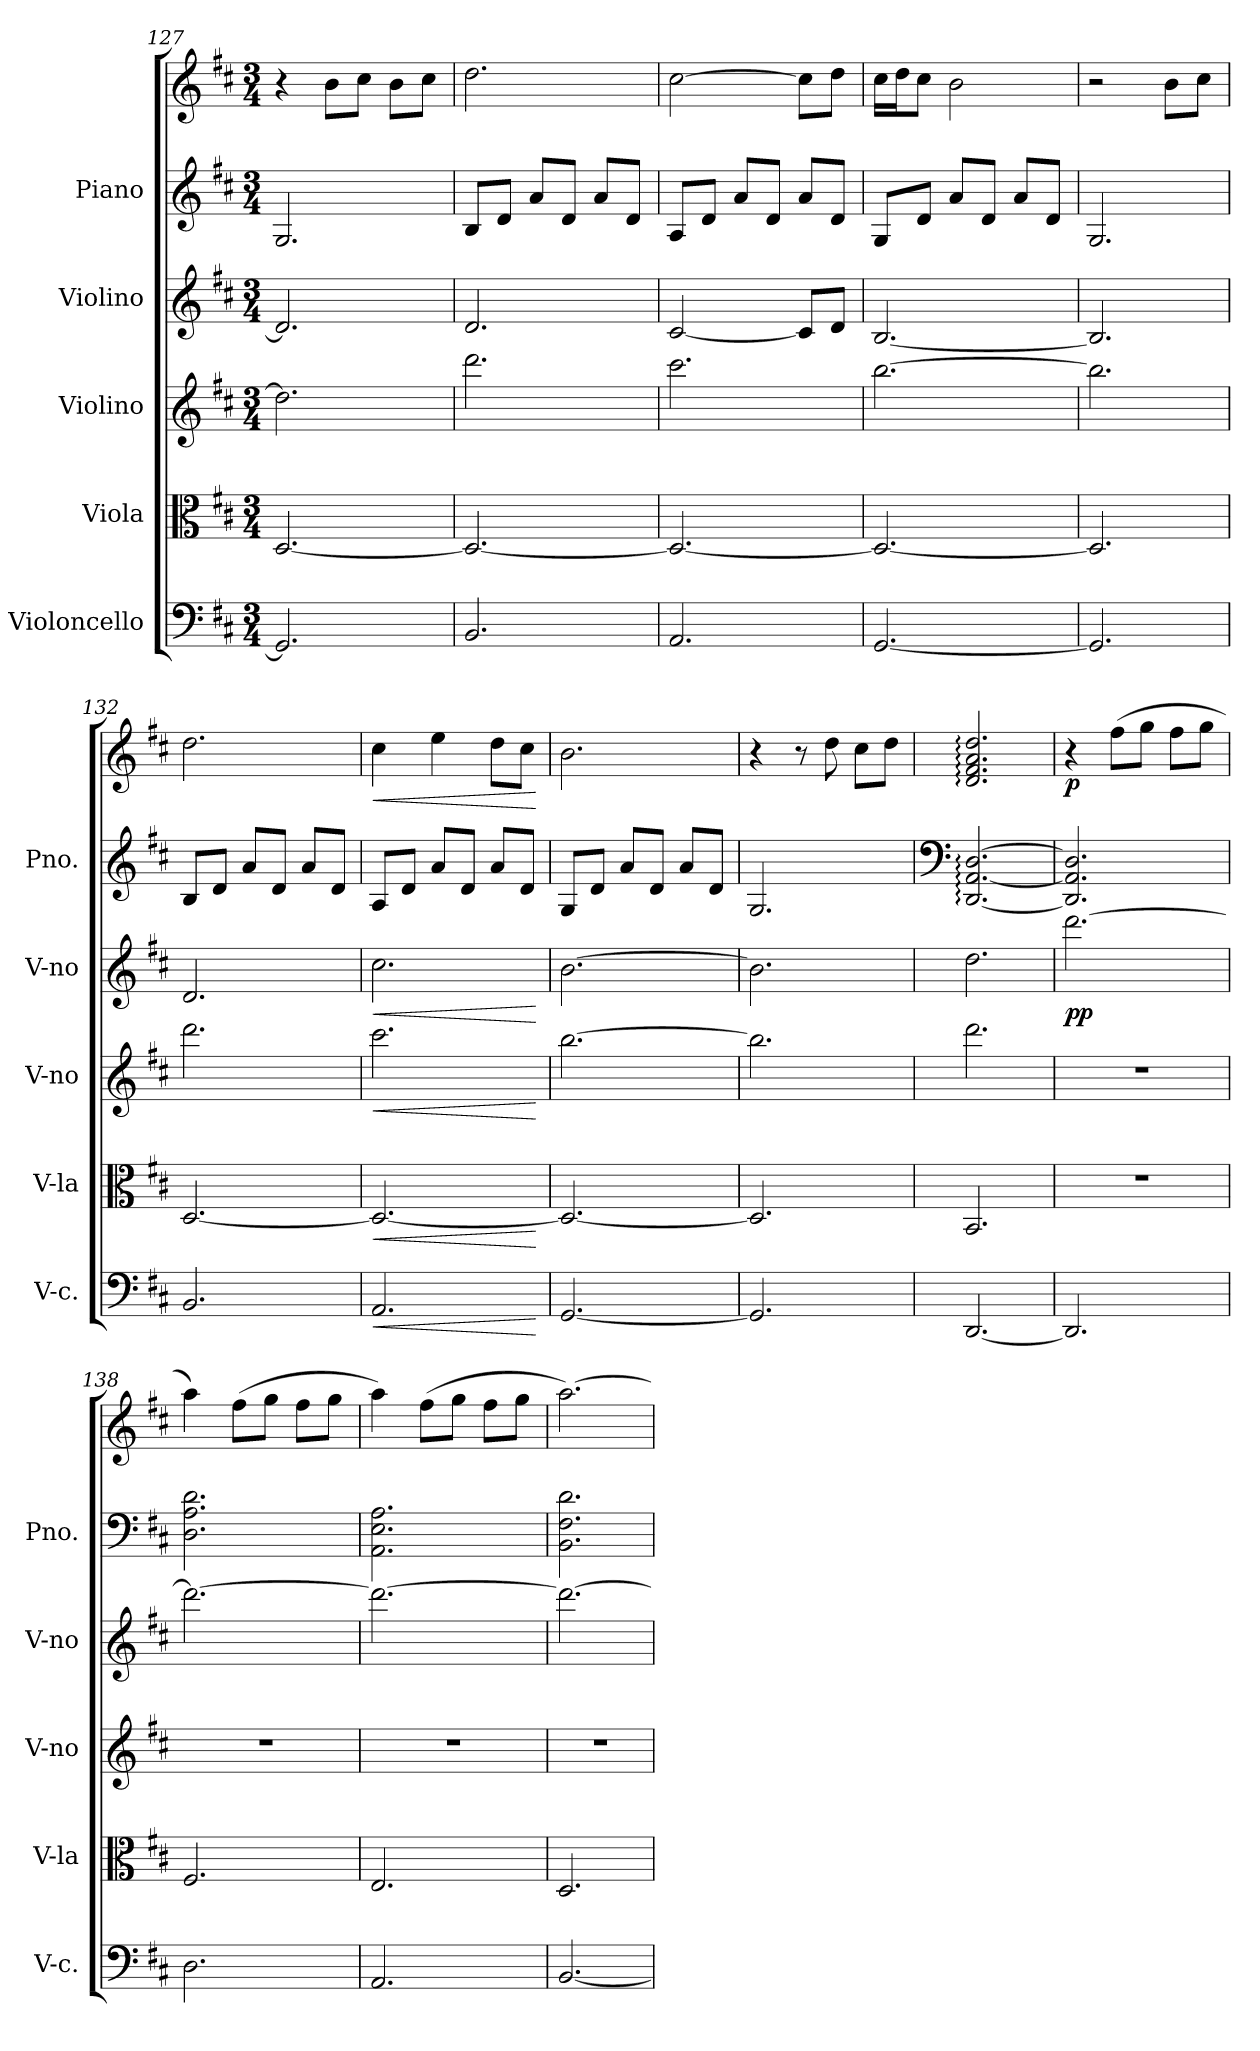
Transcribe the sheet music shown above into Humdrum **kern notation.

**kern	**dynam	**kern	**dynam	**kern	**dynam	**kern	**dynam	**kern	**kern	**dynam
*part5	*part5	*part4	*part4	*part3	*part3	*part2	*part2	*part1	*part1	*part1
*staff6	*staff6	*staff5	*staff5	*staff4	*staff4	*staff3	*staff3	*staff2	*staff1	*staff1/2
*I"Violoncello	*	*I"Viola	*	*I"Violino	*	*I"Violino	*	*I"Piano	*	*
*I'V-c.	*	*I'V-la	*	*I'V-no	*	*I'V-no	*	*I'Pno.	*	*
*clefF4	*	*clefC3	*	*clefG2	*	*clefG2	*	*clefG2	*clefG2	*
*k[f#c#]	*	*k[f#c#]	*	*k[f#c#]	*	*k[f#c#]	*	*k[f#c#]	*k[f#c#]	*
*M3/4	*	*M3/4	*	*M3/4	*	*M3/4	*	*M3/4	*M3/4	*
=127	=127	=127	=127	=127	=127	=127	=127	=127	=127	=127
2.GG/]	.	[2.D/	.	2.dd\]	.	2.d/]	.	2.G/	4r	.
.	.	.	.	.	.	.	.	.	8b\L	.
.	.	.	.	.	.	.	.	.	8cc#\J	.
.	.	.	.	.	.	.	.	.	8b\L	.
.	.	.	.	.	.	.	.	.	8cc#\J	.
=128	=128	=128	=128	=128	=128	=128	=128	=128	=128	=128
2.BB/	.	2.D/_	.	2.ddd\	.	2.d/	.	8B/L	2.dd\	.
.	.	.	.	.	.	.	.	8d/J	.	.
.	.	.	.	.	.	.	.	8a/L	.	.
.	.	.	.	.	.	.	.	8d/J	.	.
.	.	.	.	.	.	.	.	8a/L	.	.
.	.	.	.	.	.	.	.	8d/J	.	.
=129	=129	=129	=129	=129	=129	=129	=129	=129	=129	=129
2.AA/	.	2.D/_	.	2.ccc#\	.	[2c#/	.	8A/L	[2cc#\	.
.	.	.	.	.	.	.	.	8d/J	.	.
.	.	.	.	.	.	.	.	8a/L	.	.
.	.	.	.	.	.	.	.	8d/J	.	.
.	.	.	.	.	.	8c#/L]	.	8a/L	8cc#\L]	.
.	.	.	.	.	.	8d/J	.	8d/J	8dd\J	.
!!LO:PB:g=z
=130	=130	=130	=130	=130	=130	=130	=130	=130	=130	=130
[2.GG/	.	2.D/_	.	[2.bb\	.	[2.B/	.	8G/L	16cc#\LL	.
.	.	.	.	.	.	.	.	.	16dd\J	.
.	.	.	.	.	.	.	.	8d/J	8cc#\J	.
.	.	.	.	.	.	.	.	8a/L	2b\	.
.	.	.	.	.	.	.	.	8d/J	.	.
.	.	.	.	.	.	.	.	8a/L	.	.
.	.	.	.	.	.	.	.	8d/J	.	.
=131	=131	=131	=131	=131	=131	=131	=131	=131	=131	=131
2.GG/]	.	2.D/]	.	2.bb\]	.	2.B/]	.	2.G/	2r	.
.	.	.	.	.	.	.	.	.	8b\L	.
.	.	.	.	.	.	.	.	.	8cc#\J	.
=132	=132	=132	=132	=132	=132	=132	=132	=132	=132	=132
2.BB/	.	[2.D/	.	2.ddd\	.	2.d/	.	8B/L	2.dd\	.
.	.	.	.	.	.	.	.	8d/J	.	.
.	.	.	.	.	.	.	.	8a/L	.	.
.	.	.	.	.	.	.	.	8d/J	.	.
.	.	.	.	.	.	.	.	8a/L	.	.
.	.	.	.	.	.	.	.	8d/J	.	.
=133	=133	=133	=133	=133	=133	=133	=133	=133	=133	=133
!	!LO:HP:b	!	!LO:HP:b	!	!LO:HP:b	!	!LO:HP:b	!	!	!LO:HP:b
2.AA/	<	2.D/_	<	2.ccc#\	<	2.cc#\	<	8A/L	4cc#\	<
.	.	.	.	.	.	.	.	8d/J	.	.
.	.	.	.	.	.	.	.	8a/L	4ee\	.
.	.	.	.	.	.	.	.	8d/J	.	.
.	.	.	.	.	.	.	.	8a/L	8dd\L	.
.	.	.	.	.	.	.	.	8d/J	8cc#\J	.
.	[	.	[	.	[	.	[	.	.	[
=134	=134	=134	=134	=134	=134	=134	=134	=134	=134	=134
[2.GG/	.	2.D/_	.	[2.bb\	.	[2.b\	.	8G/L	2.b\	.
.	.	.	.	.	.	.	.	8d/J	.	.
.	.	.	.	.	.	.	.	8a/L	.	.
.	.	.	.	.	.	.	.	8d/J	.	.
.	.	.	.	.	.	.	.	8a/L	.	.
.	.	.	.	.	.	.	.	8d/J	.	.
=135	=135	=135	=135	=135	=135	=135	=135	=135	=135	=135
2.GG/]	.	2.D/]	.	2.bb\]	.	2.b\]	.	2.G/	4r	.
.	.	.	.	.	.	.	.	.	8r	.
.	.	.	.	.	.	.	.	.	8dd\	.
.	.	.	.	.	.	.	.	.	8cc#\L	.
.	.	.	.	.	.	.	.	.	8dd\J	.
=136	=136	=136	=136	=136	=136	=136	=136	=136	=136	=136
*	*	*	*	*	*	*	*	*clefF4	*	*
[2.DD/	.	2.BB/	.	2.ddd\	.	2.dd\	.	[2.DD/: [2.AA/: [2.D/:	2.d/: 2.f#/: 2.a/: 2.dd/:	.
!!LO:LB:g=z
=137	=137	=137	=137	=137	=137	=137	=137	=137	=137	=137
*	*	*	*	*	*	*	*	*	*MM145	*
!	!	!	!	!	!	!	!LO:DY:b	!	!	!LO:DY:b
2.DD/]	.	2.r	.	2.r	.	[2.ddd\	pp	2.DD/] 2.AA/] 2.D/]	4r	p
.	.	.	.	.	.	.	.	.	(8ff#\L	.
.	.	.	.	.	.	.	.	.	8gg\J	.
.	.	.	.	.	.	.	.	.	8ff#\L	.
.	.	.	.	.	.	.	.	.	8gg\J	.
=138	=138	=138	=138	=138	=138	=138	=138	=138	=138	=138
2.D\	.	2.F#/	.	2.r	.	2.ddd\_	.	2.D\ 2.A\ 2.d\	4aa\)	.
.	.	.	.	.	.	.	.	.	(8ff#\L	.
.	.	.	.	.	.	.	.	.	8gg\J	.
.	.	.	.	.	.	.	.	.	8ff#\L	.
.	.	.	.	.	.	.	.	.	8gg\J	.
=139	=139	=139	=139	=139	=139	=139	=139	=139	=139	=139
2.AA/	.	2.E/	.	2.r	.	2.ddd\_	.	2.AA\ 2.E\ 2.A\	4aa\)	.
.	.	.	.	.	.	.	.	.	(8ff#\L	.
.	.	.	.	.	.	.	.	.	8gg\J	.
.	.	.	.	.	.	.	.	.	8ff#\L	.
.	.	.	.	.	.	.	.	.	8gg\J	.
=140	=140	=140	=140	=140	=140	=140	=140	=140	=140	=140
[2.BB/	.	2.D/	.	2.r	.	2.ddd\_	.	2.BB\ 2.F#\ 2.d\	[2.aa\)	.
=	=	=	=	=	=	=	=	=	=	=
*-	*-	*-	*-	*-	*-	*-	*-	*-	*-	*-
